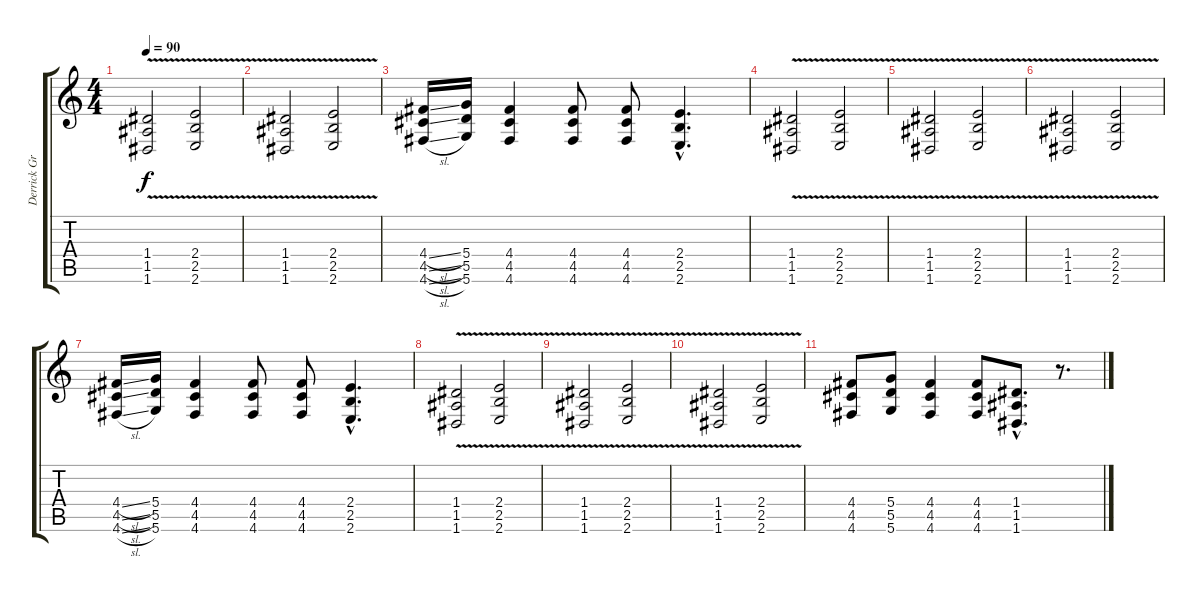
\track ("Derrick Green" "Derrick Gr") {instrument distortionguitar}
\staff {score tabs}
\tuning (E4 B3 G3 D3 A2 D2) {hide}
\ts (4 4)
\tempo 90
\clef g2
\ks c
(1.4{v} 1.5{v} 1.6{v}).2{dy f} (2.4{v} 2.5{v} 2.6{v}).2 |
(1.4{v} 1.5{v} 1.6{v}).2 (2.4{v} 2.5{v} 2.6{v}).2 |
(4.4{sl} 4.5{sl} 4.6{sl}).16 (5.4 5.5 5.6).16 (4.4 4.5 4.6).4 (4.4 4.5 4.6).8 (4.4 4.5 4.6).8 (2.4{hac} 2.5{hac} 2.6{hac}).4{d} |
(1.4{v} 1.5{v} 1.6{v}).2 (2.4{v} 2.5{v} 2.6{v}).2 |
(1.4{v} 1.5{v} 1.6{v}).2 (2.4{v} 2.5{v} 2.6{v}).2 |
(1.4{v} 1.5{v} 1.6{v}).2 (2.4{v} 2.5{v} 2.6{v}).2 |
(4.4{sl} 4.5{sl} 4.6{sl}).16 (5.4 5.5 5.6).16 (4.4 4.5 4.6).4 (4.4 4.5 4.6).8 (4.4 4.5 4.6).8 (2.4{hac} 2.5{hac} 2.6{hac}).4{d} |
(1.4{v} 1.5{v} 1.6{v}).2 (2.4{v} 2.5{v} 2.6{v}).2 |
(1.4{v} 1.5{v} 1.6{v}).2 (2.4{v} 2.5{v} 2.6{v}).2 |
(1.4{v} 1.5{v} 1.6{v}).2 (2.4{v} 2.5{v} 2.6{v}).2 |
(4.4 4.5 4.6).8 (5.4 5.5 5.6).8 (4.4 4.5 4.6).4 (4.4 4.5 4.6).8 (1.4{hac} 1.5{hac} 1.6{hac}).8{d} r.8{d}
